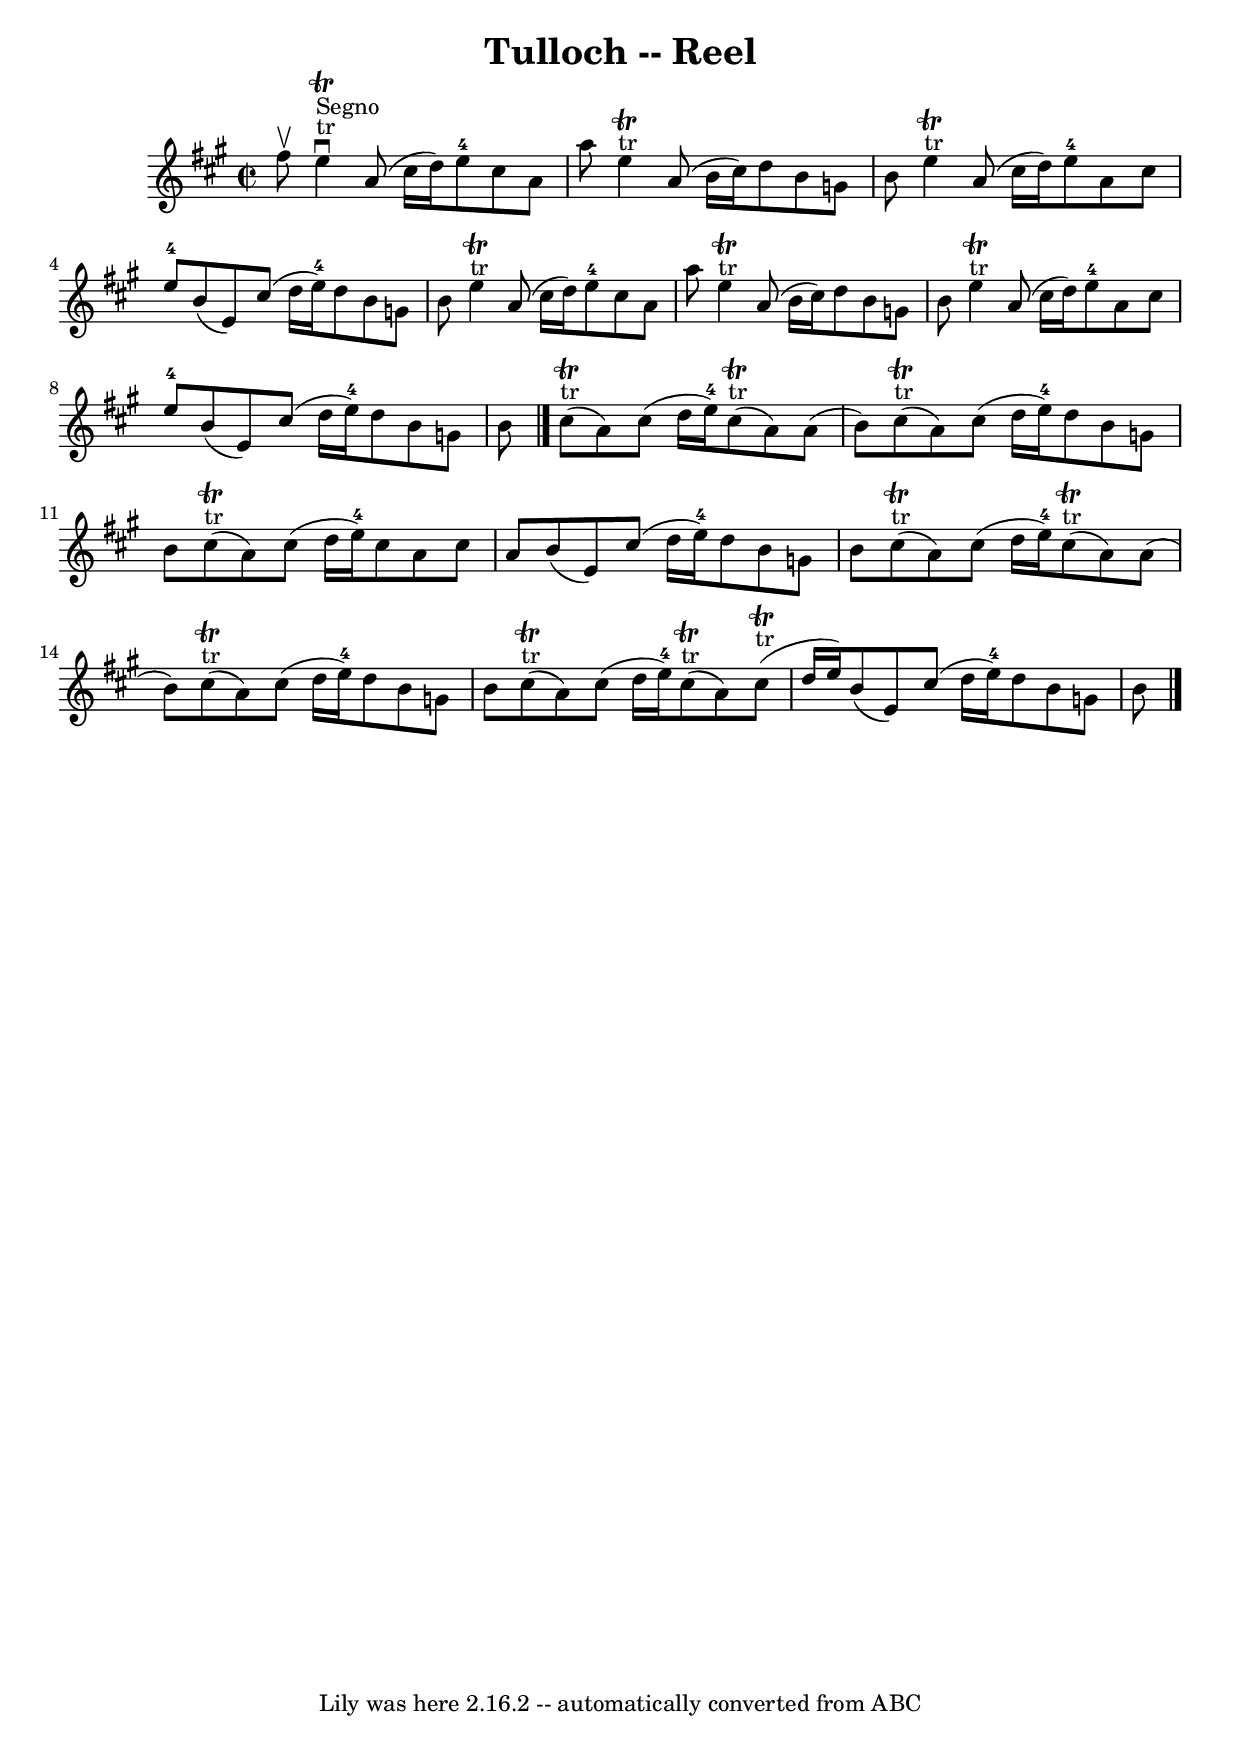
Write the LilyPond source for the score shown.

\version "2.16.2"
\include "Mammoth.ily"
\header {
  %% book = "Ryan's Mammoth Collection"
  crossRefNumber = "1"
  footnotes = "\\\\249\\\\the key is A mixolydian but the book shows 3 sharps and\\\\puts each G as neutral"
  origin = "SCOTCH."
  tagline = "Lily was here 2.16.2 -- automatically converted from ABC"
  title = "Tulloch -- Reel"

}
voicedefault =  {


  \override Staff.TimeSignature #'style = #'C
  \time 2/2 
  \key a \major
  fis''8^\upbow   |
  e''4 
  ^"tr"^"Segno"^\downbow^\trill a'8 (cis''16 d''16) e''8-4   
  cis''8 a'8 a''8    |
  e''4^"tr"^\trill a'8 (b'16    
  cis''16) d''8 b'8 g'8 b'8    |
  e''4^"tr"^\trill   
  a'8 (cis''16 d''16) e''8-4 a'8 cis''8 e''8-4   
  |
  b'8 (e'8) cis''8 (d''16 e''16-4) d''8 b'8    
  g'8 b'8    |
  e''4^"tr"^\trill a'8 (cis''16 d''16)   
  e''8-4 cis''8 a'8 a''8    |
  e''4^"tr"^\trill a'8 (
  b'16 cis''16) d''8 b'8 g'8 b'8    |
  e''4 
  ^"tr"^\trill a'8 (cis''16 d''16) e''8-4 a'8 cis''8    
  e''8-4   |
  b'8 (e'8) cis''8 (d''16 e''16-4)   
  d''8 b'8 g'8 b'8    \bar "|." cis''8^"tr"(^\trill a'8)   
  cis''8 (d''16 e''16-4) cis''8^"tr"(^\trill a'8) a'8 (
  b'8)   |
  cis''8^"tr"(^\trill a'8) cis''8 (d''16    
  e''16-4) d''8 b'8 g'8 b'8    |
  cis''8 
  ^"tr"(^\trill a'8) cis''8 (d''16 e''16-4) cis''8 a'8    
  cis''8 a'8    |
  b'8 (e'8) cis''8 (d''16 e''16-4) 
  d''8 b'8 g'8 b'8    |
  cis''8^"tr"(^\trill a'8)  
  cis''8 (d''16 e''16-4) cis''8^"tr"(^\trill a'8) a'8 (
  b'8)   |
  cis''8^"tr"(^\trill a'8) cis''8 (d''16    
  e''16-4) d''8 b'8 g'8 b'8    |
  cis''8 
  ^"tr"(^\trill a'8) cis''8 (d''16 e''16-4) cis''8 
  ^"tr"(^\trill a'8) cis''8^"tr"(^\trill d''16 e''16)   
  |
  b'8 (e'8) cis''8 (d''16 e''16-4) d''8    
  b'8 g'8 b'8      \bar "|."   

}

\score{
  <<

    \context Staff="default"
    {
      \voicedefault 
      
    }

  >>
  \layout {
    
  }
  \midi {
  }

}
